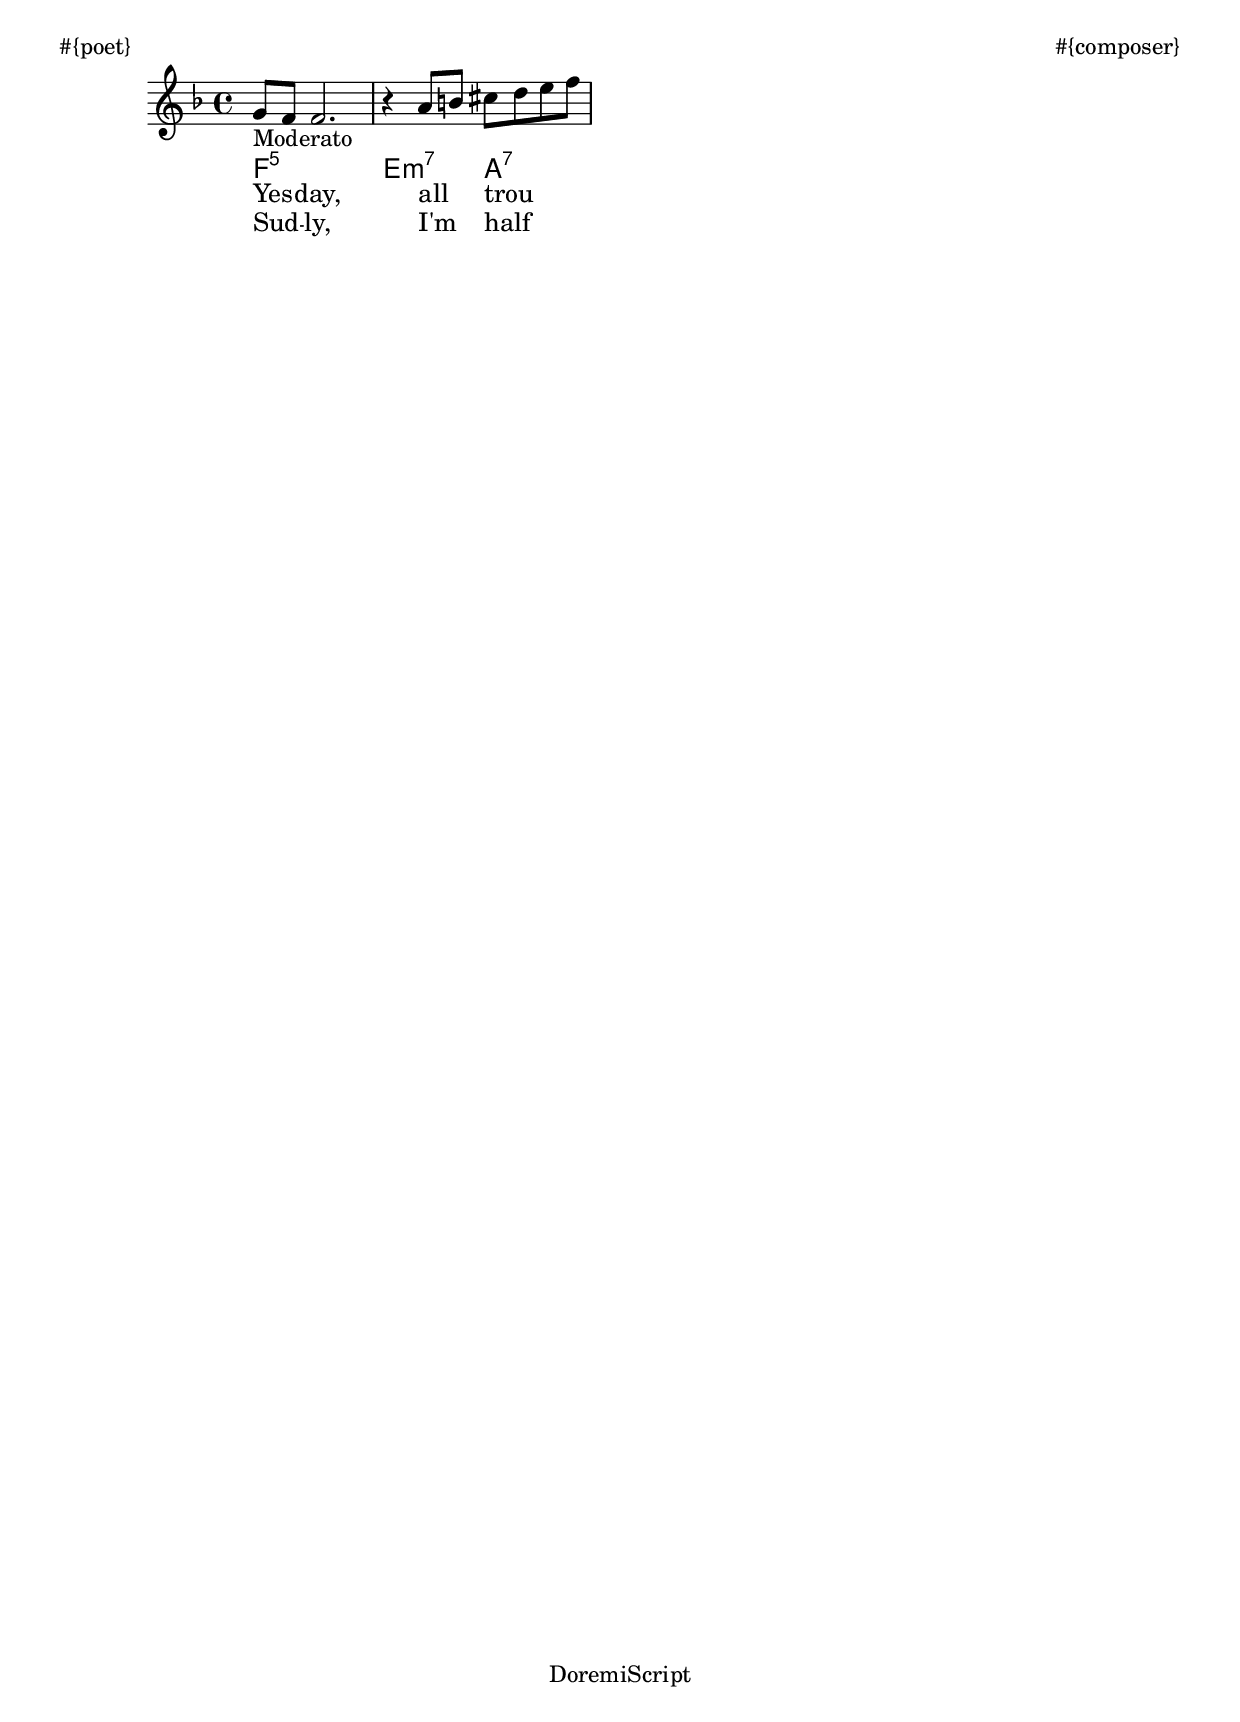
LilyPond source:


\version "2.12.3"
% automatically converted from yest.xml

\header {
    poet = "#{poet}"
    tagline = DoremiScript
    encodingdate = "#{encoding_date}"
    composer = "#{composer}"
    encodingsoftware = DoremiScript
    }

#(set-global-staff-size 20.0762645669)
\paper {
    paper-width = 21.0\cm
    paper-height = 29.7\cm
    top-margin = 1.0\cm
    botton-margin = 2.0\cm
    left-margin = 1.0\cm
    right-margin = 1.0\cm
    }
\layout {
    \context { \Score
        autoBeaming = ##f
        }
    }
PartPOneVoiceOne =  \relative g' {
    \clef "treble" \key f \major \time 4/4 | % 1
    | % 1
    g8 -"Moderato" [ f8 ] f2. | % 2
    | % 2
    r4 a8 [ b8 ] cis8 [ d8 e8 f8 ] }

PartPOneVoiceOneChords =  \chordmode {
    | % 1
    | % 1
    f8:5 | % 2
    | % 2
    s8*7 e4:m7 s4 a8:7 }

PartPOneVoiceOneLyricsOne =  \lyricmode { Yes -- day, all trou -- }
PartPOneVoiceOneLyricsTwo =  \lyricmode { Sud -- ly, "I'm" half }

% The score definition
\new Staff <<
    \context ChordNames = "PartPOneVoiceOneChords" \PartPOneVoiceOneChords
    \context Staff <<
        \context Voice = "PartPOneVoiceOne" { \PartPOneVoiceOne }
        \new Lyrics \lyricsto "PartPOneVoiceOne" \PartPOneVoiceOneLyricsOne
        \new Lyrics \lyricsto "PartPOneVoiceOne" \PartPOneVoiceOneLyricsTwo
        >>
    >>

